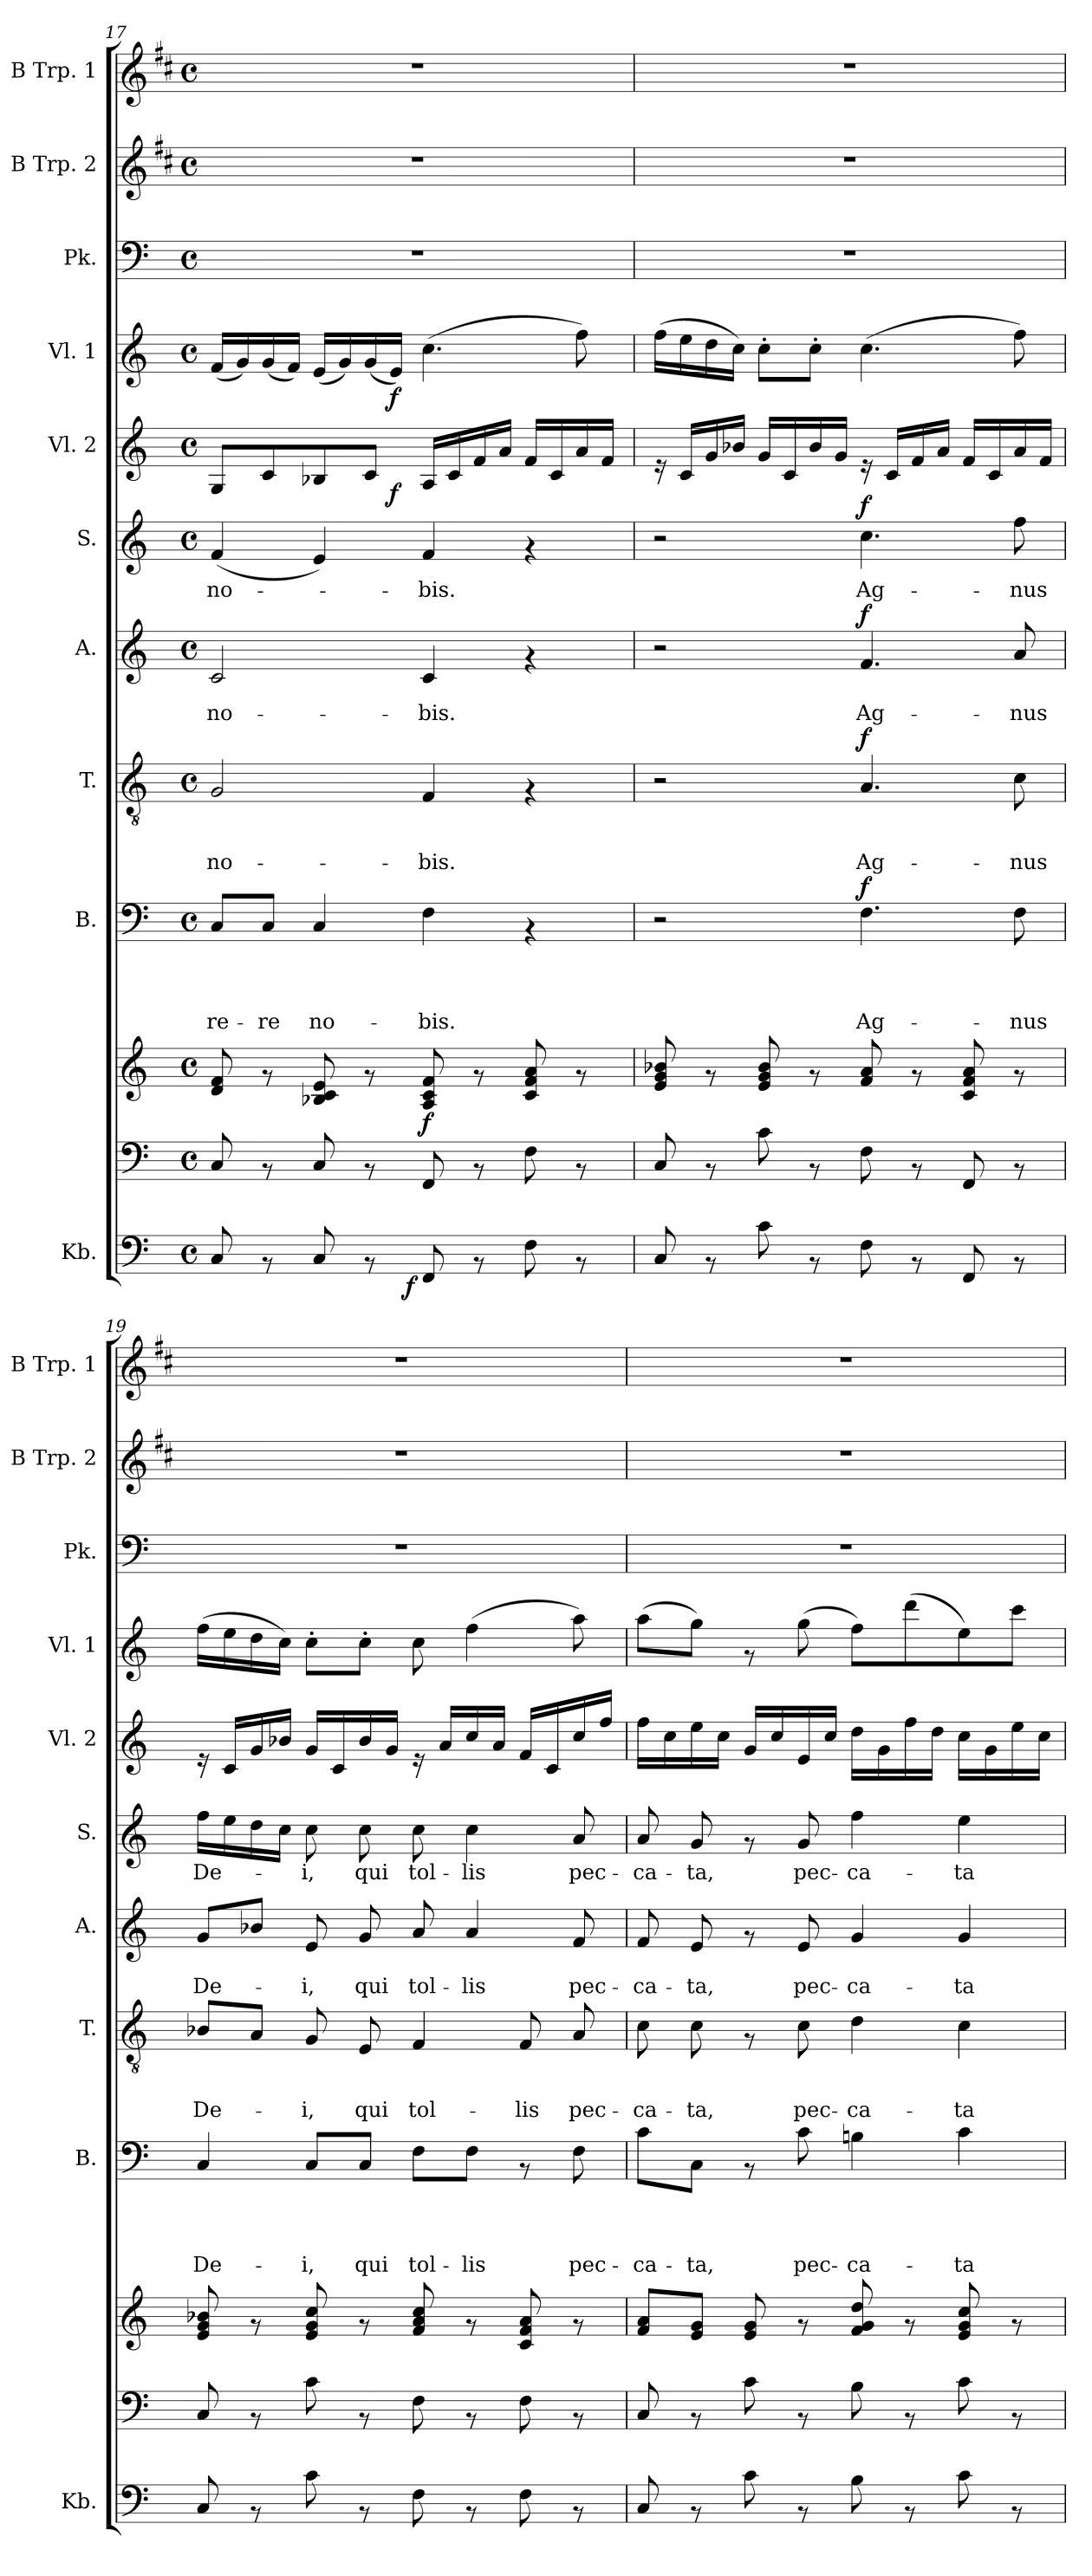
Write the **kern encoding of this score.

**kern	**dynam	**kern	**kern	**dynam	**kern	**text	**text	**text	**text	**dynam	**kern	**text	**text	**text	**dynam	**kern	**text	**text	**dynam	**kern	**text	**dynam	**kern	**dynam	**kern	**dynam	**kern	**kern	**kern
*part11	*part11	*part10	*part10	*part10	*part9	*part9	*part9	*part9	*part9	*part9	*part8	*part8	*part8	*part8	*part8	*part7	*part7	*part7	*part7	*part6	*part6	*part6	*part5	*part5	*part4	*part4	*part3	*part2	*part1
*staff12	*staff12	*staff11	*staff10	*staff10/11	*staff9	*staff9	*staff9	*staff9	*staff9	*staff9	*staff8	*staff8	*staff8	*staff8	*staff8	*staff7	*staff7	*staff7	*staff7	*staff6	*staff6	*staff6	*staff5	*staff5	*staff4	*staff4	*staff3	*staff2	*staff1
*I"Kb.	*	*	*	*	*I"B.	*	*	*	*	*	*I"T.	*	*	*	*	*I"A.	*	*	*	*I"S.	*	*	*I"Vl. 2	*	*I"Vl. 1	*	*I"Pk.	*I"B Trp. 2	*I"B Trp. 1
*I'Kb.	*	*	*	*	*I'B.	*	*	*	*	*	*I'T.	*	*	*	*	*I'A.	*	*	*	*I'S.	*	*	*I'Vl. 2	*	*I'Vl. 1	*	*I'Pk.	*I'B Trp. 2	*I'B Trp. 1
*clefF4	*	*clefF4	*clefG2	*	*clefF4	*	*	*	*	*	*clefGv2	*	*	*	*	*clefG2	*	*	*	*clefG2	*	*	*clefG2	*	*clefG2	*	*clefF4	*clefG2	*clefG2
*	*	*	*	*	*	*	*	*	*	*	*	*	*	*	*	*	*	*	*	*	*	*	*	*	*	*	*	*ITrd1c2	*ITrd1c2
*k[]	*	*k[]	*k[]	*	*k[]	*	*	*	*	*	*k[]	*	*	*	*	*k[]	*	*	*	*k[]	*	*	*k[]	*	*k[]	*	*k[]	*k[]	*k[]
*C:	*	*C:	*C:	*	*C:	*	*	*	*	*	*C:	*	*	*	*	*C:	*	*	*	*C:	*	*	*C:	*	*C:	*	*C:	*C:	*C:
*M4/4	*	*M4/4	*M4/4	*	*M4/4	*	*	*	*	*	*M4/4	*	*	*	*	*M4/4	*	*	*	*M4/4	*	*	*M4/4	*	*M4/4	*	*M4/4	*M4/4	*M4/4
*met(c)	*	*met(c)	*met(c)	*	*met(c)	*	*	*	*	*	*met(c)	*	*	*	*	*met(c)	*	*	*	*met(c)	*	*	*met(c)	*	*met(c)	*	*met(c)	*met(c)	*met(c)
=17	=17	=17	=17	=17	=17	=17	=17	=17	=17	=17	=17	=17	=17	=17	=17	=17	=17	=17	=17	=17	=17	=17	=17	=17	=17	=17	=17	=17	=17
!	!	!	!	!	!	!	!	!	!LO:LY:b	!	!	!	!	!LO:LY:b	!	!	!	!LO:LY:b	!	!	!LO:LY:b	!	!	!	!	!	!	!	!
*^	*	*	*	*	*	*	*	*	*	*	*	*	*	*	*	*	*	*	*	*	*	*	*^	*	*	*	*	*	*
8C/	4...ryy	.	8C/	8d/ 8f/	.	8C/L	.	.	.	-re-	.	2G/	.	.	no-	.	2c/	.	no-	.	(<4f/	no-	.	8G/L	4..ryy	.	(<16f/LL	.	1r	1r	1r
.	.	.	.	.	.	.	.	.	.	.	.	.	.	.	.	.	.	.	.	.	.	.	.	.	.	.	16g/)	.	.	.	.
!	!	!	!	!	!	!	!	!	!	!LO:LY:b	!	!	!	!	!	!	!	!	!	!	!	!	!	!	!	!	!	!	!	!	!
8rAA	.	.	8rAA	8rf	.	8C/J	.	.	.	-re	.	.	.	.	.	.	.	.	.	.	.	.	.	8c/	.	.	(<16g/	.	.	.	.
.	.	.	.	.	.	.	.	.	.	.	.	.	.	.	.	.	.	.	.	.	.	.	.	.	.	.	16f/JJ)	.	.	.	.
!	!	!	!	!	!	!	!	!	!	!LO:LY:b	!	!	!	!	!	!	!	!	!	!	!	!	!	!	!	!	!	!	!	!	!
8C/	.	.	8C/	8B-X/ 8c/ 8e/	.	4C/	.	.	.	no-	.	.	.	.	.	.	.	.	.	.	4e/)	.	.	8B-X/	.	.	(<16e/LL	.	.	.	.
.	.	.	.	.	.	.	.	.	.	.	.	.	.	.	.	.	.	.	.	.	.	.	.	.	.	.	16g/)	.	.	.	.
8rAA	.	.	8rAA	8rf	.	.	.	.	.	.	.	.	.	.	.	.	.	.	.	.	.	.	.	8c/J	.	.	(<16g/	.	.	.	.
!	!	!	!	!	!	!	!	!	!	!	!	!	!	!	!	!	!	!	!	!	!	!	!	!	!	!LO:DY:b	!	!LO:DY:b	!	!	!
.	.	.	.	.	.	.	.	.	.	.	.	.	.	.	.	.	.	.	.	.	.	.	.	.	2ryy	f	16e/JJ)	f	.	.	.
!	!	!LO:DY:b	!	!	!	!	!	!	!	!	!	!	!	!	!	!	!	!	!	!	!	!	!	!	!	!	!	!	!	!	!
.	2ryy	f	.	.	.	.	.	.	.	.	.	.	.	.	.	.	.	.	.	.	.	.	.	.	.	.	.	.	.	.	.
!	!	!	!	!	!LO:DY:b	!	!	!	!	!LO:LY:b	!	!	!	!	!LO:LY:b	!	!	!	!LO:LY:b	!	!	!LO:LY:b	!	!	!	!	!	!	!	!	!
8FF/	.	.	8FF/	8A/ 8c/ 8f/	f	4F\	.	.	.	-bis.	.	4F/	.	.	-bis.	.	4c/	.	-bis.	.	4f/	-bis.	.	16A/LL	.	.	(>4.cc\	.	.	.	.
.	.	.	.	.	.	.	.	.	.	.	.	.	.	.	.	.	.	.	.	.	.	.	.	16c/	.	.	.	.	.	.	.
8rAA	.	.	8rAA	8rf	.	.	.	.	.	.	.	.	.	.	.	.	.	.	.	.	.	.	.	16f/	.	.	.	.	.	.	.
.	.	.	.	.	.	.	.	.	.	.	.	.	.	.	.	.	.	.	.	.	.	.	.	16a/JJ	.	.	.	.	.	.	.
8F\	.	.	8F\	8c/ 8f/ 8a/	.	4rAA	.	.	.	.	.	4rF	.	.	.	.	4rf	.	.	.	4rf	.	.	16f/LL	.	.	.	.	.	.	.
.	.	.	.	.	.	.	.	.	.	.	.	.	.	.	.	.	.	.	.	.	.	.	.	16c/	.	.	.	.	.	.	.
8rAA	.	.	8rAA	8rf	.	.	.	.	.	.	.	.	.	.	.	.	.	.	.	.	.	.	.	16a/	.	.	8ff\)	.	.	.	.
.	.	.	.	.	.	.	.	.	.	.	.	.	.	.	.	.	.	.	.	.	.	.	.	16f/JJ	16ryy	.	.	.	.	.	.
.	32ryy	.	.	.	.	.	.	.	.	.	.	.	.	.	.	.	.	.	.	.	.	.	.	.	.	.	.	.	.	.	.
*v	*v	*	*	*	*	*	*	*	*	*	*	*	*	*	*	*	*	*	*	*	*	*	*	*v	*v	*	*	*	*	*	*
=18	=18	=18	=18	=18	=18	=18	=18	=18	=18	=18	=18	=18	=18	=18	=18	=18	=18	=18	=18	=18	=18	=18	=18	=18	=18	=18	=18	=18	=18
8C/	.	8C/	8e/ 8g/ 8b-X/	.	2r	.	.	.	.	.	2r	.	.	.	.	2r	.	.	.	2r	.	.	16re	.	(>16ff\LL	.	1r	1r	1r
.	.	.	.	.	.	.	.	.	.	.	.	.	.	.	.	.	.	.	.	.	.	.	16c/LL	.	16ee\	.	.	.	.
8rAA	.	8rAA	8rf	.	.	.	.	.	.	.	.	.	.	.	.	.	.	.	.	.	.	.	16g/	.	16dd\	.	.	.	.
.	.	.	.	.	.	.	.	.	.	.	.	.	.	.	.	.	.	.	.	.	.	.	16b-X/JJ	.	16cc\JJ)	.	.	.	.
8c\	.	8c\	8e/ 8g/ 8b-/	.	.	.	.	.	.	.	.	.	.	.	.	.	.	.	.	.	.	.	16g/LL	.	8cc'>\L	.	.	.	.
.	.	.	.	.	.	.	.	.	.	.	.	.	.	.	.	.	.	.	.	.	.	.	16c/	.	.	.	.	.	.
8rAA	.	8rAA	8rf	.	.	.	.	.	.	.	.	.	.	.	.	.	.	.	.	.	.	.	16b-/	.	8cc'>\J	.	.	.	.
.	.	.	.	.	.	.	.	.	.	.	.	.	.	.	.	.	.	.	.	.	.	.	16g/JJ	.	.	.	.	.	.
!	!	!	!	!	!	!	!	!	!LO:LY:b	!LO:DY:a	!	!	!	!LO:LY:b	!LO:DY:a	!	!	!LO:LY:b	!LO:DY:a	!	!LO:LY:b	!LO:DY:a	!	!	!	!	!	!	!
8F\	.	8F\	8f/ 8a/	.	4.F\	.	.	.	Ag-	f	4.A/	.	.	Ag-	f	4.f/	.	Ag-	f	4.cc\	Ag-	f	16re	.	(>4.cc\	.	.	.	.
.	.	.	.	.	.	.	.	.	.	.	.	.	.	.	.	.	.	.	.	.	.	.	16c/LL	.	.	.	.	.	.
8rAA	.	8rAA	8rf	.	.	.	.	.	.	.	.	.	.	.	.	.	.	.	.	.	.	.	16f/	.	.	.	.	.	.
.	.	.	.	.	.	.	.	.	.	.	.	.	.	.	.	.	.	.	.	.	.	.	16a/JJ	.	.	.	.	.	.
8FF/	.	8FF/	8c/ 8f/ 8a/	.	.	.	.	.	.	.	.	.	.	.	.	.	.	.	.	.	.	.	16f/LL	.	.	.	.	.	.
.	.	.	.	.	.	.	.	.	.	.	.	.	.	.	.	.	.	.	.	.	.	.	16c/	.	.	.	.	.	.
!	!	!	!	!	!	!	!	!	!LO:LY:b	!	!	!	!	!LO:LY:b	!	!	!	!LO:LY:b	!	!	!LO:LY:b	!	!	!	!	!	!	!	!
8rAA	.	8rAA	8rf	.	8F\	.	.	.	-nus	.	8c\	.	.	-nus	.	8a/	.	-nus	.	8ff\	-nus	.	16a/	.	8ff\)	.	.	.	.
.	.	.	.	.	.	.	.	.	.	.	.	.	.	.	.	.	.	.	.	.	.	.	16f/JJ	.	.	.	.	.	.
!!LO:PB:g=z
=19	=19	=19	=19	=19	=19	=19	=19	=19	=19	=19	=19	=19	=19	=19	=19	=19	=19	=19	=19	=19	=19	=19	=19	=19	=19	=19	=19	=19	=19
!	!	!	!	!	!	!	!	!	!LO:LY:b	!	!	!	!	!LO:LY:b	!	!	!	!LO:LY:b	!	!	!LO:LY:b	!	!	!	!	!	!	!	!
8C/	.	8C/	8e/ 8g/ 8b-X/	.	4C/	.	.	.	De-	.	8B-X/L	.	.	De-	.	8g/L	.	De-	.	16ff\LL	De-	.	16re	.	(>16ff\LL	.	1r	1r	1r
.	.	.	.	.	.	.	.	.	.	.	.	.	.	.	.	.	.	.	.	16ee\	.	.	16c/LL	.	16ee\	.	.	.	.
8rAA	.	8rAA	8rf	.	.	.	.	.	.	.	8A/J	.	.	.	.	8b-X/J	.	.	.	16dd\	.	.	16g/	.	16dd\	.	.	.	.
.	.	.	.	.	.	.	.	.	.	.	.	.	.	.	.	.	.	.	.	16cc\JJ	.	.	16b-X/JJ	.	16cc\JJ)	.	.	.	.
!	!	!	!	!	!	!	!	!	!LO:LY:b	!	!	!	!	!LO:LY:b	!	!	!	!LO:LY:b	!	!	!LO:LY:b	!	!	!	!	!	!	!	!
8c\	.	8c\	8e/ 8g/ 8cc/	.	8C/L	.	.	.	-i,	.	8G/	.	.	-i,	.	8e/	.	-i,	.	8cc\	-i,	.	16g/LL	.	8cc'>\L	.	.	.	.
.	.	.	.	.	.	.	.	.	.	.	.	.	.	.	.	.	.	.	.	.	.	.	16c/	.	.	.	.	.	.
!	!	!	!	!	!	!	!	!	!LO:LY:b	!	!	!	!	!LO:LY:b	!	!	!	!LO:LY:b	!	!	!LO:LY:b	!	!	!	!	!	!	!	!
8rAA	.	8rAA	8rf	.	8C/J	.	.	.	qui	.	8E/	.	.	qui	.	8g/	.	qui	.	8cc\	qui	.	16b-/	.	8cc'>\J	.	.	.	.
.	.	.	.	.	.	.	.	.	.	.	.	.	.	.	.	.	.	.	.	.	.	.	16g/JJ	.	.	.	.	.	.
!	!	!	!	!	!	!	!	!	!LO:LY:b	!	!	!	!	!LO:LY:b	!	!	!	!LO:LY:b	!	!	!LO:LY:b	!	!	!	!	!	!	!	!
8F\	.	8F\	8f/ 8a/ 8cc/	.	8F\L	.	.	.	tol-	.	4F/	.	.	tol-	.	8a/	.	tol-	.	8cc\	tol-	.	16re	.	8cc\	.	.	.	.
.	.	.	.	.	.	.	.	.	.	.	.	.	.	.	.	.	.	.	.	.	.	.	16a/LL	.	.	.	.	.	.
!	!	!	!	!	!	!	!	!	!LO:LY:b	!	!	!	!	!	!	!	!	!LO:LY:b	!	!	!LO:LY:b	!	!	!	!	!	!	!	!
8rAA	.	8rAA	8rf	.	8F\J	.	.	.	-lis	.	.	.	.	.	.	4a/	.	-lis	.	4cc\	-lis	.	16cc/	.	(>4ff\	.	.	.	.
.	.	.	.	.	.	.	.	.	.	.	.	.	.	.	.	.	.	.	.	.	.	.	16a/JJ	.	.	.	.	.	.
!	!	!	!	!	!	!	!	!	!	!	!	!	!	!LO:LY:b	!	!	!	!	!	!	!	!	!	!	!	!	!	!	!
8F\	.	8F\	8c/ 8f/ 8a/	.	8rAA	.	.	.	.	.	8F/	.	.	-lis	.	.	.	.	.	.	.	.	16f/LL	.	.	.	.	.	.
.	.	.	.	.	.	.	.	.	.	.	.	.	.	.	.	.	.	.	.	.	.	.	16c/	.	.	.	.	.	.
!	!	!	!	!	!	!	!	!	!LO:LY:b	!	!	!	!	!LO:LY:b	!	!	!	!LO:LY:b	!	!	!LO:LY:b	!	!	!	!	!	!	!	!
8rAA	.	8rAA	8rf	.	8F\	.	.	.	pec-	.	8A/	.	.	pec-	.	8f/	.	pec-	.	8a/	pec-	.	16cc/	.	8aa\)	.	.	.	.
.	.	.	.	.	.	.	.	.	.	.	.	.	.	.	.	.	.	.	.	.	.	.	16ff/JJ	.	.	.	.	.	.
=20	=20	=20	=20	=20	=20	=20	=20	=20	=20	=20	=20	=20	=20	=20	=20	=20	=20	=20	=20	=20	=20	=20	=20	=20	=20	=20	=20	=20	=20
!	!	!	!	!	!	!	!	!	!LO:LY:b	!	!	!	!	!LO:LY:b	!	!	!	!LO:LY:b	!	!	!LO:LY:b	!	!	!	!	!	!	!	!
8C/	.	8C/	8f/ 8a/L	.	8c\L	.	.	.	-ca-	.	8c\	.	.	-ca-	.	8f/	.	-ca-	.	8a/	-ca-	.	16ff\LL	.	(>8aa\L	.	1r	1r	1r
.	.	.	.	.	.	.	.	.	.	.	.	.	.	.	.	.	.	.	.	.	.	.	16cc\	.	.	.	.	.	.
!	!	!	!	!	!	!	!	!	!LO:LY:b	!	!	!	!	!LO:LY:b	!	!	!	!LO:LY:b	!	!	!LO:LY:b	!	!	!	!	!	!	!	!
8rAA	.	8rAA	8e/ 8g/J	.	8C\J	.	.	.	-ta,	.	8c\	.	.	-ta,	.	8e/	.	-ta,	.	8g/	-ta,	.	16ee\	.	8gg\J)	.	.	.	.
.	.	.	.	.	.	.	.	.	.	.	.	.	.	.	.	.	.	.	.	.	.	.	16cc\JJ	.	.	.	.	.	.
8c\	.	8c\	8e/ 8g/	.	8rAA	.	.	.	.	.	8rF	.	.	.	.	8rf	.	.	.	8rf	.	.	16g/LL	.	8rf	.	.	.	.
.	.	.	.	.	.	.	.	.	.	.	.	.	.	.	.	.	.	.	.	.	.	.	16cc/	.	.	.	.	.	.
!	!	!	!	!	!	!	!	!	!LO:LY:b	!	!	!	!	!LO:LY:b	!	!	!	!LO:LY:b	!	!	!LO:LY:b	!	!	!	!	!	!	!	!
8rAA	.	8rAA	8rf	.	8c\	.	.	.	pec-	.	8c\	.	.	pec-	.	8e/	.	pec-	.	8g/	pec-	.	16e/	.	(>8gg\	.	.	.	.
.	.	.	.	.	.	.	.	.	.	.	.	.	.	.	.	.	.	.	.	.	.	.	16cc/JJ	.	.	.	.	.	.
!	!	!	!	!	!	!	!	!	!LO:LY:b	!	!	!	!	!LO:LY:b	!	!	!	!LO:LY:b	!	!	!LO:LY:b	!	!	!	!	!	!	!	!
8B\	.	8B\	8f/ 8g/ 8dd/	.	4Bn\	.	.	.	-ca-	.	4d\	.	.	-ca-	.	4g/	.	-ca-	.	4ff\	-ca-	.	16dd\LL	.	8ff\L)	.	.	.	.
.	.	.	.	.	.	.	.	.	.	.	.	.	.	.	.	.	.	.	.	.	.	.	16g\	.	.	.	.	.	.
8rAA	.	8rAA	8rf	.	.	.	.	.	.	.	.	.	.	.	.	.	.	.	.	.	.	.	16ff\	.	(>8ddd\	.	.	.	.
.	.	.	.	.	.	.	.	.	.	.	.	.	.	.	.	.	.	.	.	.	.	.	16dd\JJ	.	.	.	.	.	.
!	!	!	!	!	!	!	!	!	!LO:LY:b	!	!	!	!	!LO:LY:b	!	!	!	!LO:LY:b	!	!	!LO:LY:b	!	!	!	!	!	!	!	!
8c\	.	8c\	8e/ 8g/ 8cc/	.	4c\	.	.	.	-ta	.	4c\	.	.	-ta	.	4g/	.	-ta	.	4ee\	-ta	.	16cc\LL	.	8ee\)	.	.	.	.
.	.	.	.	.	.	.	.	.	.	.	.	.	.	.	.	.	.	.	.	.	.	.	16g\	.	.	.	.	.	.
8rAA	.	8rAA	8rf	.	.	.	.	.	.	.	.	.	.	.	.	.	.	.	.	.	.	.	16ee\	.	8ccc\J	.	.	.	.
.	.	.	.	.	.	.	.	.	.	.	.	.	.	.	.	.	.	.	.	.	.	.	16cc\JJ	.	.	.	.	.	.
=	=	=	=	=	=	=	=	=	=	=	=	=	=	=	=	=	=	=	=	=	=	=	=	=	=	=	=	=	=
*-	*-	*-	*-	*-	*-	*-	*-	*-	*-	*-	*-	*-	*-	*-	*-	*-	*-	*-	*-	*-	*-	*-	*-	*-	*-	*-	*-	*-	*-
